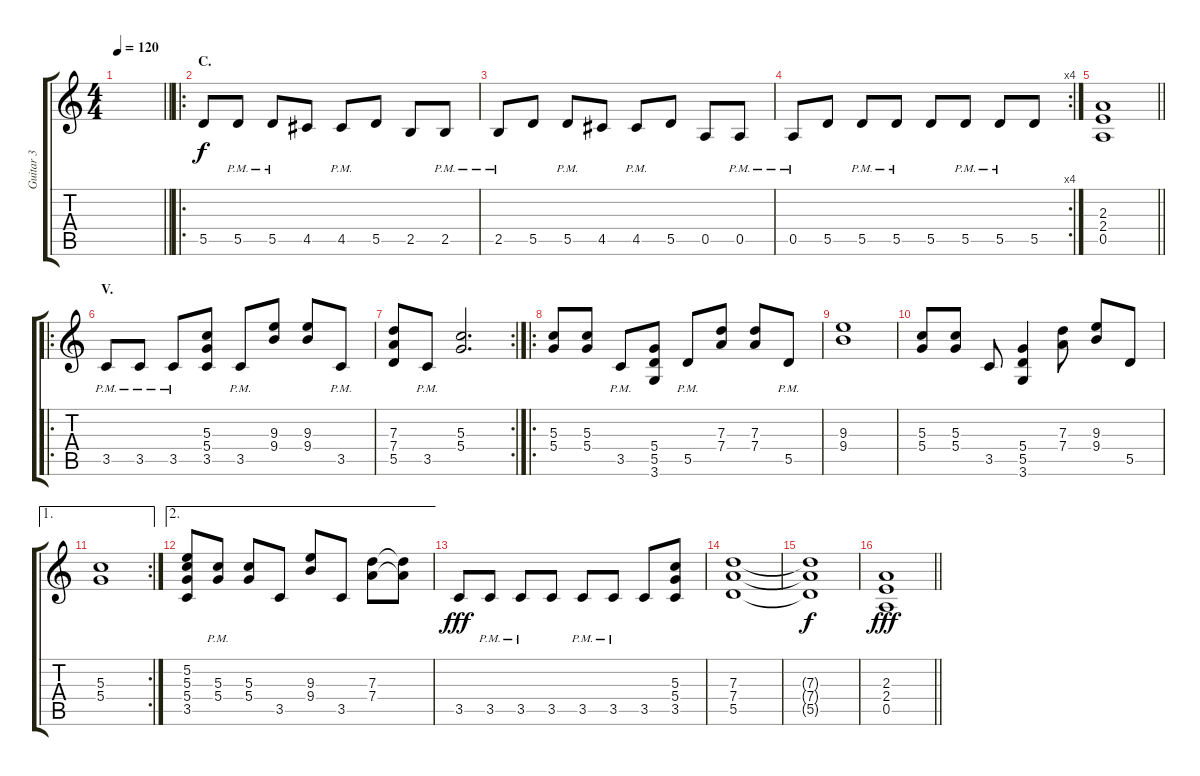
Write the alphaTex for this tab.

\track ("Guitar 3" "Guitar 3") {instrument overdrivenguitar}
\staff {score tabs}
\tuning (E4 B3 G3 D3 A2 E2) {hide}
\ts (4 4)
\tempo 120
\clef g2
\barLineRight lightlight
\ks c
|
\ro
\section ("" "C.")
5.5.8{volume 14} 5.5{pm}.8 5.5{pm}.8 4.5.8 4.5{pm}.8 5.5.8 2.5.8 2.5{pm}.8 |
2.5{pm}.8 5.5.8 5.5{pm}.8 4.5.8 4.5{pm}.8 5.5.8 0.5.8 0.5{pm}.8 |
\rc 4
0.5{pm}.8 5.5.8 5.5{pm}.8 5.5{pm}.8 5.5.8 5.5{pm}.8 5.5{pm}.8 5.5.8 |
\barLineRight lightlight
(2.3 2.4 0.5).1 |
\ro
\section ("" "V.")
3.5{pm}.8 3.5{pm}.8 3.5{pm}.8 (5.3 5.4 3.5).8 3.5{pm}.8 (9.3 9.4).8 (9.3 9.4).8 3.5{pm}.8 |
\rc 2
(7.3 7.4 5.5).8 3.5{pm}.8 (5.3 5.4).2{d} |
\ro
(5.3 5.4).8 (5.3 5.4).8 3.5{pm}.8 (5.4 5.5 3.6).8 5.5{pm}.8 (7.3 7.4).8 (7.3 7.4).8 5.5{pm}.8 |
(9.3 9.4).1 |
(5.3 5.4).8 (5.3 5.4).8 3.5.8 (5.4 5.5 3.6).4 (7.3 7.4).8 (9.3 9.4).8 5.5.8 |
\ae 1
\rc 2
(5.3 5.4).1 |
\ae 2
(5.2 5.3 5.4 3.5).8 (5.3{pm} 5.4{pm}).8 (5.3 5.4).8 3.5.8 (9.3 9.4).8 3.5.8 (7.3 7.4).8 (7.3{t} 7.4{t}).8{dy f} |
3.5.8{dy fff} 3.5{pm}.8 3.5{pm}.8 3.5.8 3.5{pm}.8 3.5{pm}.8 3.5.8 (5.3 5.4 3.5).8 |
(7.3 7.4 5.5).1 |
(7.3{t} 7.4{t} 5.5{t}).1{dy f} |
\barLineRight lightlight
(2.3 2.4 0.5).1{dy fff}
